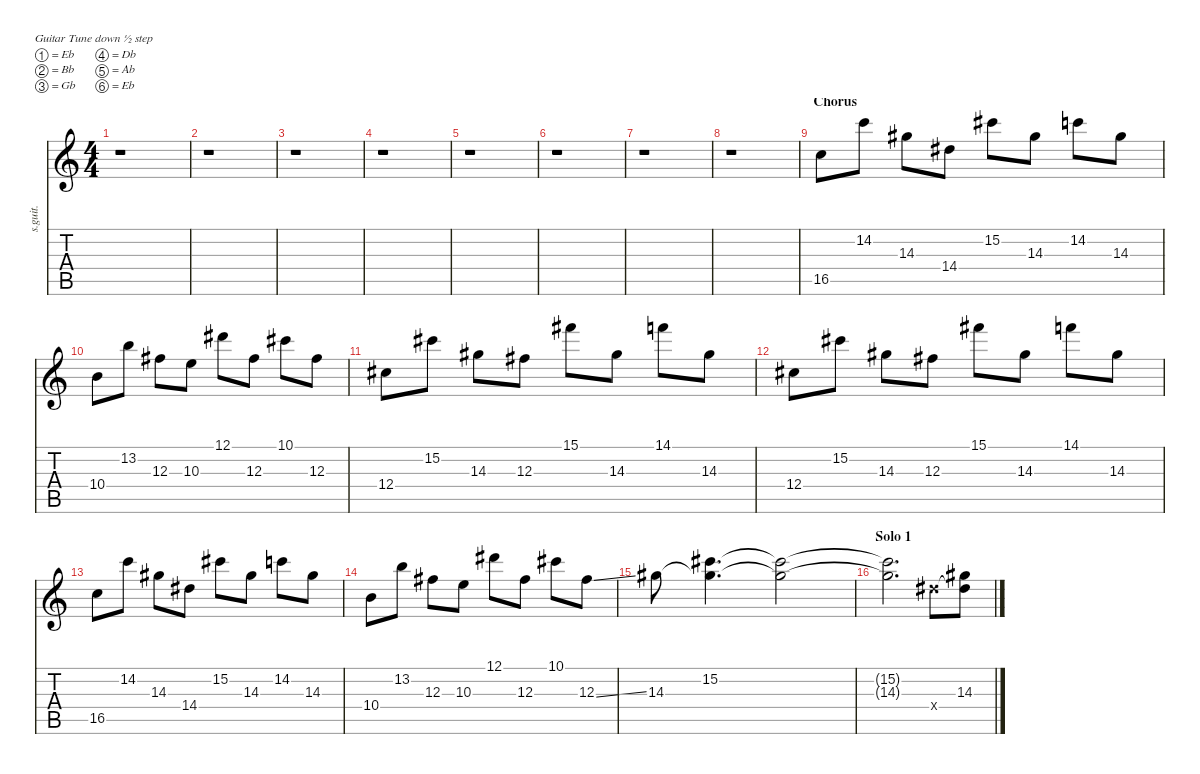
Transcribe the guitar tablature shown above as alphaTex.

\defaultSystemsLayout 4
\hideDynamics
\bracketExtendMode nobrackets
\track ("Slash - Lead " "s.guit.") {instrument distortionguitar}
\staff {score tabs}
\tuning (Eb4 Bb3 Gb3 Db3 Ab2 Eb2)
\ts (4 4)
\tempo (125 hide)
\clef g2
\ks c
r.1{dy ff} |
r.1 |
r.1 |
r.1 |
r.1 |
r.1 |
r.1 |
r.1 |
\section ("" "Chorus")
16.5.8{lyrics (0 "") lyrics (1 "") lyrics (2 "") lyrics (3 "") lyrics (4 "") dy f} 14.2.8{lyrics (0 "") lyrics (1 "") lyrics (2 "") lyrics (3 "") lyrics (4 "") dy ff} 14.3{acc #}.8{lyrics (0 "") lyrics (1 "") lyrics (2 "") lyrics (3 "") lyrics (4 "")} 14.4{acc #}.8{lyrics (0 "") lyrics (1 "") lyrics (2 "") lyrics (3 "") lyrics (4 "")} 15.2{acc #}.8{lyrics (0 "") lyrics (1 "") lyrics (2 "") lyrics (3 "") lyrics (4 "")} 14.3{acc #}.8{lyrics (0 "") lyrics (1 "") lyrics (2 "") lyrics (3 "") lyrics (4 "")} 14.2.8{lyrics (0 "") lyrics (1 "") lyrics (2 "") lyrics (3 "") lyrics (4 "")} 14.3{acc #}.8{lyrics (0 "") lyrics (1 "") lyrics (2 "") lyrics (3 "") lyrics (4 "")} |
10.4.8{lyrics (0 "") lyrics (1 "") lyrics (2 "") lyrics (3 "") lyrics (4 "")} 13.2.8{lyrics (0 "") lyrics (1 "") lyrics (2 "") lyrics (3 "") lyrics (4 "")} 12.3{acc #}.8{lyrics (0 "") lyrics (1 "") lyrics (2 "") lyrics (3 "") lyrics (4 "")} 10.3.8{lyrics (0 "") lyrics (1 "") lyrics (2 "") lyrics (3 "") lyrics (4 "")} 12.1{acc #}.8{lyrics (0 "") lyrics (1 "") lyrics (2 "") lyrics (3 "") lyrics (4 "")} 12.3{acc #}.8{lyrics (0 "") lyrics (1 "") lyrics (2 "") lyrics (3 "") lyrics (4 "")} 10.1{acc #}.8{lyrics (0 "") lyrics (1 "") lyrics (2 "") lyrics (3 "") lyrics (4 "")} 12.3{acc #}.8{lyrics (0 "") lyrics (1 "") lyrics (2 "") lyrics (3 "") lyrics (4 "")} |
12.4{acc #}.8{lyrics (0 "") lyrics (1 "") lyrics (2 "") lyrics (3 "") lyrics (4 "")} 15.2{acc #}.8{lyrics (0 "") lyrics (1 "") lyrics (2 "") lyrics (3 "") lyrics (4 "")} 14.3{acc #}.8{lyrics (0 "") lyrics (1 "") lyrics (2 "") lyrics (3 "") lyrics (4 "")} 12.3{acc #}.8{lyrics (0 "") lyrics (1 "") lyrics (2 "") lyrics (3 "") lyrics (4 "")} 15.1{acc #}.8{lyrics (0 "") lyrics (1 "") lyrics (2 "") lyrics (3 "") lyrics (4 "")} 14.3{acc #}.8{lyrics (0 "") lyrics (1 "") lyrics (2 "") lyrics (3 "") lyrics (4 "")} 14.1.8{lyrics (0 "") lyrics (1 "") lyrics (2 "") lyrics (3 "") lyrics (4 "")} 14.3{acc #}.8{lyrics (0 "") lyrics (1 "") lyrics (2 "") lyrics (3 "") lyrics (4 "")} |
12.4{acc #}.8{lyrics (0 "") lyrics (1 "") lyrics (2 "") lyrics (3 "") lyrics (4 "")} 15.2{acc #}.8{lyrics (0 "") lyrics (1 "") lyrics (2 "") lyrics (3 "") lyrics (4 "")} 14.3{acc #}.8{lyrics (0 "") lyrics (1 "") lyrics (2 "") lyrics (3 "") lyrics (4 "")} 12.3{acc #}.8{lyrics (0 "") lyrics (1 "") lyrics (2 "") lyrics (3 "") lyrics (4 "")} 15.1{acc #}.8{lyrics (0 "") lyrics (1 "") lyrics (2 "") lyrics (3 "") lyrics (4 "")} 14.3{acc #}.8{lyrics (0 "") lyrics (1 "") lyrics (2 "") lyrics (3 "") lyrics (4 "")} 14.1.8{lyrics (0 "") lyrics (1 "") lyrics (2 "") lyrics (3 "") lyrics (4 "")} 14.3{acc #}.8{lyrics (0 "") lyrics (1 "") lyrics (2 "") lyrics (3 "") lyrics (4 "")} |
16.5.8{lyrics (0 "") lyrics (1 "") lyrics (2 "") lyrics (3 "") lyrics (4 "") dy f} 14.2.8{lyrics (0 "") lyrics (1 "") lyrics (2 "") lyrics (3 "") lyrics (4 "") dy ff} 14.3{acc #}.8{lyrics (0 "") lyrics (1 "") lyrics (2 "") lyrics (3 "") lyrics (4 "")} 14.4{acc #}.8{lyrics (0 "") lyrics (1 "") lyrics (2 "") lyrics (3 "") lyrics (4 "")} 15.2{acc #}.8{lyrics (0 "") lyrics (1 "") lyrics (2 "") lyrics (3 "") lyrics (4 "")} 14.3{acc #}.8{lyrics (0 "") lyrics (1 "") lyrics (2 "") lyrics (3 "") lyrics (4 "")} 14.2.8{lyrics (0 "") lyrics (1 "") lyrics (2 "") lyrics (3 "") lyrics (4 "")} 14.3{acc #}.8{lyrics (0 "") lyrics (1 "") lyrics (2 "") lyrics (3 "") lyrics (4 "")} |
10.4.8{lyrics (0 "") lyrics (1 "") lyrics (2 "") lyrics (3 "") lyrics (4 "")} 13.2.8{lyrics (0 "") lyrics (1 "") lyrics (2 "") lyrics (3 "") lyrics (4 "")} 12.3{acc #}.8{lyrics (0 "") lyrics (1 "") lyrics (2 "") lyrics (3 "") lyrics (4 "")} 10.3.8{lyrics (0 "") lyrics (1 "") lyrics (2 "") lyrics (3 "") lyrics (4 "")} 12.1{acc #}.8{lyrics (0 "") lyrics (1 "") lyrics (2 "") lyrics (3 "") lyrics (4 "")} 12.3{acc #}.8{lyrics (0 "") lyrics (1 "") lyrics (2 "") lyrics (3 "") lyrics (4 "")} 10.1{acc #}.8{lyrics (0 "") lyrics (1 "") lyrics (2 "") lyrics (3 "") lyrics (4 "")} 12.3{ss acc #}.8{lyrics (0 "") lyrics (1 "") lyrics (2 "") lyrics (3 "") lyrics (4 "")} |
14.3{acc #}.8{lyrics (0 "") lyrics (1 "") lyrics (2 "") lyrics (3 "") lyrics (4 "")} (15.2{acc #} 14.3{t acc #}).4{d lyrics (0 "") lyrics (1 "") lyrics (2 "") lyrics (3 "") lyrics (4 "")} (15.2{t acc #} 14.3{t acc #}).2{lyrics (0 "") lyrics (1 "") lyrics (2 "") lyrics (3 "") lyrics (4 "")} |
\section ("" "Solo 1")
(15.2{t acc #} 14.3{t acc #}).2{d lyrics (0 "") lyrics (1 "") lyrics (2 "") lyrics (3 "") lyrics (4 "")} 14.4{x acc #}.8{lyrics (0 "") lyrics (1 "") lyrics (2 "") lyrics (3 "") lyrics (4 "")} (14.3{acc #} 14.4{t}).8{lyrics (0 "") lyrics (1 "") lyrics (2 "") lyrics (3 "") lyrics (4 "")}
